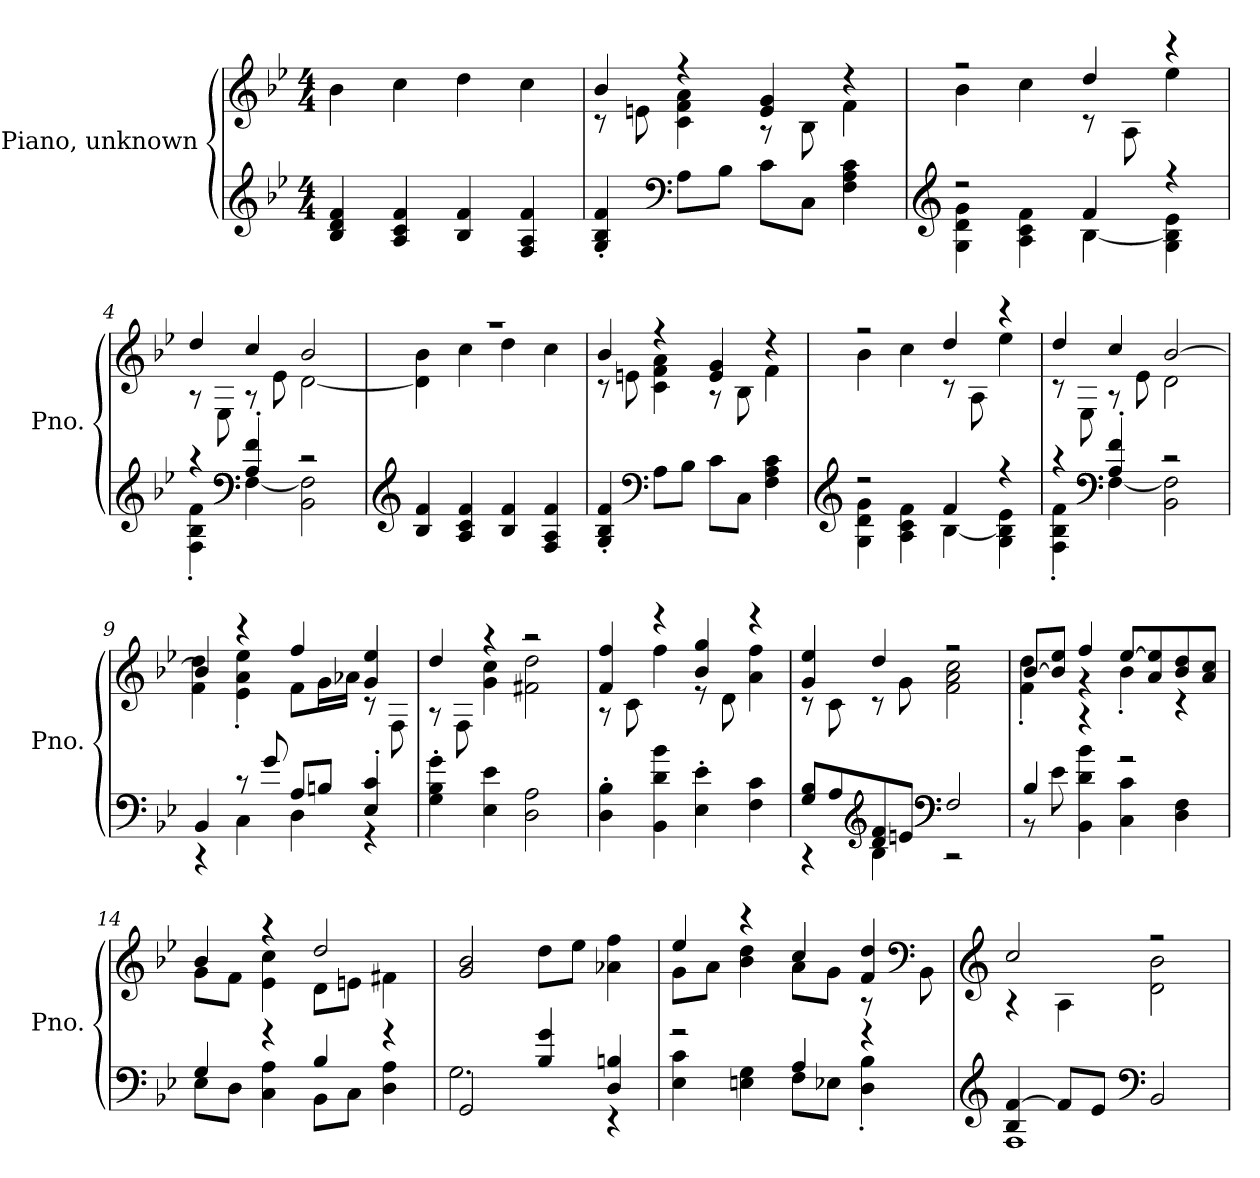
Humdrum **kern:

**kern	**kern
*part1	*part1
*staff2	*staff1
*I"Piano, unknown	*
*I'Pno.	*
*clefG2	*clefG2
*k[b-e-]	*k[b-e-]
*M4/4	*M4/4
*MM120	*MM120
=1	=1
4B-/ 4d/ 4f/	4b-\
4A/ 4c/ 4f/	4cc\
4B-/ 4f/	4dd\
4F/ 4A/ 4f/	4cc\
=2	=2
*	*^
4G/' 4B-/' 4f/'	4b-/	8r
.	.	8en\
*clefF4	*	*
8A\L	4r	4c\ 4f\ 4a\
8B-\J	.	.
8c\L	4e/ 4g/	8r
8C\J	.	8B-\
4F\ 4A\ 4c\	4r	4f\
=3	=3	=3
*clefG2	*	*
*^	*	*
2r	4G\ 4d\ 4g\	2r	4b-\
.	4A\ 4c\ 4f\	.	4cc\
4f/	[4B-\	4dd/	8r
.	.	.	8A\
4r	4G\ 4B-\] 4e-\	4r	4ee-\
=4	=4	=4	=4
4r	4F\' 4B-\' 4f\'	4dd/	8r
.	.	.	8E-\
*clefF4	*	*	*
4A/' 4f/'	[4F\	4cc/	8r
.	.	.	8e-\
2r	2BB-\ 2F\]	2b-/	[2d\
*v	*v	*	*
=5	=5	=5
*clefG2	*	*
4B-/ 4f/	1r	4d\] 4b-\
4A/ 4c/ 4f/	.	4cc\
4B-/ 4f/	.	4dd\
4F/ 4A/ 4f/	.	4cc\
!!LO:LB:g=z	!!
=6	=6	=6
4G/' 4B-/' 4f/'	4b-/	8r
.	.	8en\
*clefF4	*	*
8A\L	4r	4c\ 4f\ 4a\
8B-\J	.	.
8c\L	4e/ 4g/	8r
8C\J	.	8B-\
4F\ 4A\ 4c\	4r	4f\
=7	=7	=7
*clefG2	*	*
*^	*	*
2r	4G\ 4d\ 4g\	2r	4b-\
.	4A\ 4c\ 4f\	.	4cc\
4f/	[4B-\	4dd/	8r
.	.	.	8A\
4r	4G\ 4B-\] 4e-\	4r	4ee-\
=8	=8	=8	=8
4r	4F\' 4B-\' 4f\'	4dd/	8r
.	.	.	8E-\
*clefF4	*	*	*
4A/' 4f/'	[4F\	4cc/	8r
.	.	.	8e-\
2r	2BB-\ 2F\]	[2b-/	2d\
=9	=9	=9	=9
4BB-/	4r	4b-/]	4f\ 4dd\
8r	4C\	4r	4e-\' 4a\' 4ee-\'
8g/	.	.	.
8A/L	4D\	4ff/	8f\L
8Bn/J	.	.	16g\L
.	.	.	16a-X\JJ
4E-/' 4c/'	4r	4g/ 4ee-/	8r
.	.	.	8F\
*v	*v	*	*
=10	=10	=10
4G\' 4B-\' 4g\'	4dd/	8r
.	.	8F\
4E-\ 4e-\	4r	4g\ 4cc\
2D\ 2A\	2r	2f#X\ 2dd\
!!LO:LB:g=z	!!
=11	=11	=11
4D\' 4B-\'	4f/ 4ff/	8r
.	.	8c\
4BB-\ 4d\ 4b-\	4r	4ff\
4E-\' 4e-\'	4b-/ 4gg/	8r
.	.	8d\
4F\ 4c\	4r	4a\ 4ff\
=12	=12	=12
*^	*	*
8G/ 8B-/L	4r	4g/ 4ee-/	8r
8A/	.	.	8c\
*clefG2	*	*	*
8d/ 8f/	4B-\	4dd/	8r
8en/J	.	.	8g\
*clefF4	*	*	*
2F/	2r	2r	2f\ 2a\ 2cc\
=13	=13	=13	=13
4B-/	8r	[8b-/L	4f\' 4dd\'
.	8e-\	8b-/] 8ee-/J	.
4r	4BB-\ 4d\ 4b-\	4ff/	4r
2r	4C\ 4c\	[8ee-/L	4b-'\
.	.	8a/ 8ee-/]	.
.	4D\ 4F\	8b-/ 8dd/	4r
.	.	8a/ 8cc/J	.
=14	=14	=14	=14
4G/	8E-\L	4b-/	8g\L
.	8D\J	.	8f\J
4r	4C\ 4A\	4r	4e-\ 4cc\
4B-/	8BB-\L	2dd/	8d\L
.	8C\J	.	8en\J
4r	4D\ 4A\	.	4f#X\
*	*	*v	*v
=15	=15	=15
2GG/	2.G\	2g/ 2b-/
4B-/ 4g/	.	8dd\L
.	.	8ee-\J
4D/ 4Bn/	4r	4a-X\ 4ff\
!!LO:LB:g=z
=16	=16	=16
*	*	*^
2r	4E-\ 4c\	4ee-/	8g\L
.	.	.	8a\J
.	4En\ 4G\	4r	4b-\ 4dd\
4A/	8F\L	4cc/	8a\L
.	8E-X\J	.	8g\J
4r	4D\' 4B-\'	4f/ 4dd/	8r
*	*	*clefF4	*
.	.	.	8BB-\
=17	=17	=17	=17
*clefG2	*	*clefG2	*
4B-/ [4f/	1F	2cc/	4r
8f/L]	.	.	4A\
8e-/J	.	.	.
*clefF4	*	*	*
2BB-/	.	2r	2d\ 2b-\
*v	*v	*	*
*	*v	*v
=	=
*-	*-
